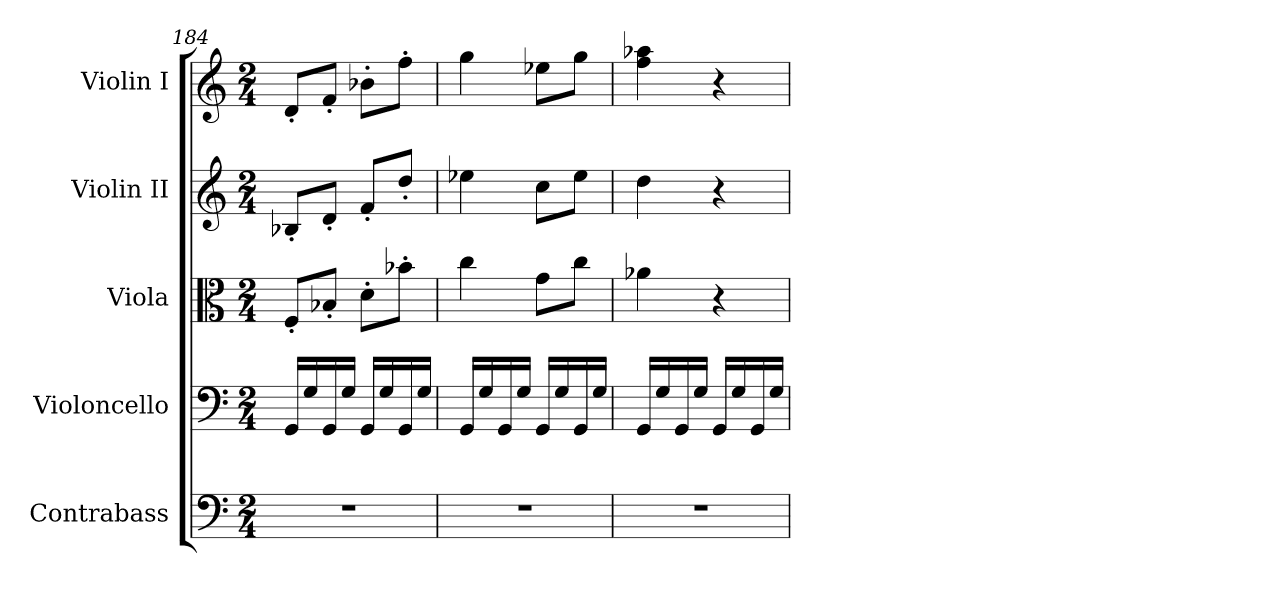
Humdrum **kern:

**kern	**kern	**kern	**kern	**kern
*part5	*part4	*part3	*part2	*part1
*staff5	*staff4	*staff3	*staff2	*staff1
*I"Contrabass	*I"Violoncello	*I"Viola	*I"Violin II	*I"Violin I
*I'Cb.	*I'Vc.	*I'Vla.	*I'Vln. II	*I'Vln. I
!!LO:PB:g=z
*clefF4	*clefF4	*clefC3	*clefG2	*clefG2
*ITrd7c12	*	*	*	*
*k[]	*k[]	*k[]	*k[]	*k[]
*M2/4	*M2/4	*M2/4	*M2/4	*M2/4
=184	=184	=184	=184	=184
2r	16GG/LL	8F'/L	8B-X'/L	8d'/L
.	16G/	.	.	.
.	16GG/	8B-X'/J	8d'/J	8f'/J
.	16G/JJ	.	.	.
.	16GG/LL	8d'\L	8f'/L	8b-X'\L
.	16G/	.	.	.
.	16GG/	8b-X'\J	8dd'/J	8ff'\J
.	16G/JJ	.	.	.
=185	=185	=185	=185	=185
2r	16GG/LL	4cc\	4ee-X\	4gg\
.	16G/	.	.	.
.	16GG/	.	.	.
.	16G/JJ	.	.	.
.	16GG/LL	8g\L	8cc\L	8ee-X\L
.	16G/	.	.	.
.	16GG/	8cc\J	8ee-\J	8gg\J
.	16G/JJ	.	.	.
=186	=186	=186	=186	=186
2r	16GG/LL	4a-X\	4dd\	4ff\ 4aa-X\
.	16G/	.	.	.
.	16GG/	.	.	.
.	16G/JJ	.	.	.
.	16GG/LL	4r	4r	4r
.	16G/	.	.	.
.	16GG/	.	.	.
.	16G/JJ	.	.	.
=	=	=	=	=
*-	*-	*-	*-	*-
